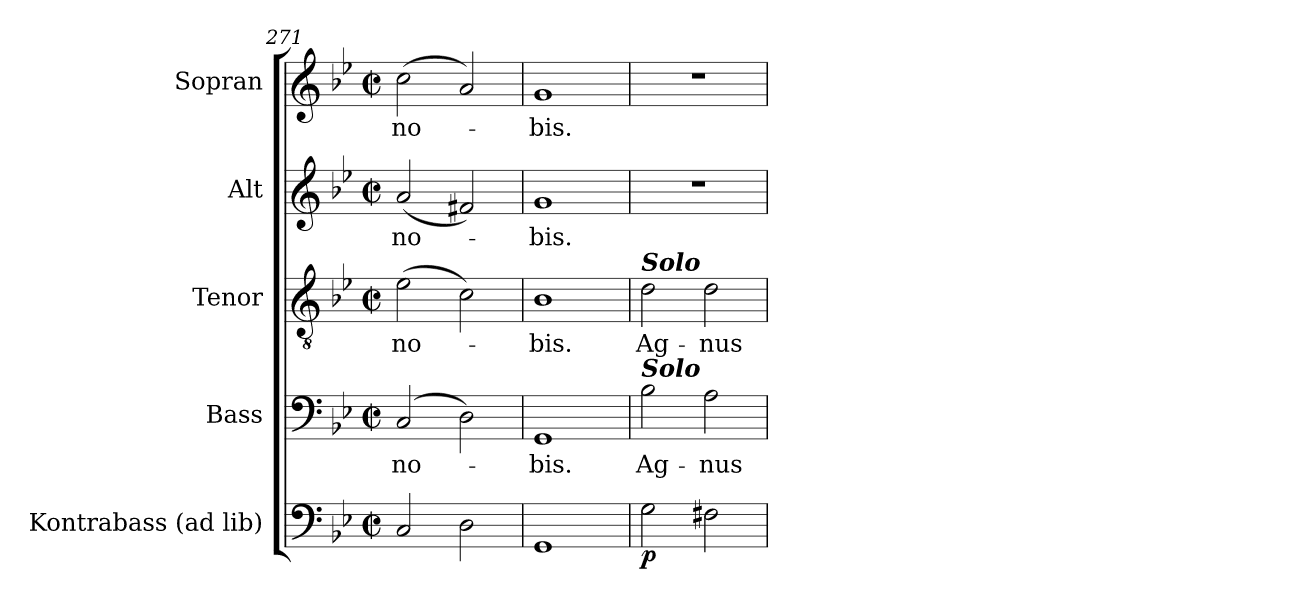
**kern	**dynam	**kern	**text	**kern	**text	**kern	**text	**kern	**text
*part5	*part5	*part4	*part4	*part3	*part3	*part2	*part2	*part1	*part1
*staff5	*staff5	*staff4	*staff4	*staff3	*staff3	*staff2	*staff2	*staff1	*staff1
*I"Kontrabass (ad lib)	*	*I"Bass	*	*I"Tenor	*	*I"Alt	*	*I"Sopran	*
*I'Kb.	*	*I'B.	*	*I'T.	*	*I'A.	*	*I'S.	*
*clefF4	*	*clefF4	*	*clefGv2	*	*clefG2	*	*clefG2	*
*ITrd7c12	*	*	*	*	*	*	*	*	*
*k[b-e-]	*	*k[b-e-]	*	*k[b-e-]	*	*k[b-e-]	*	*k[b-e-]	*
*B-:	*	*B-:	*	*B-:	*	*B-:	*	*B-:	*
*M2/2	*	*M2/2	*	*M2/2	*	*M2/2	*	*M2/2	*
*met(c|)	*	*met(c|)	*	*met(c|)	*	*met(c|)	*	*met(c|)	*
=271	=271	=271	=271	=271	=271	=271	=271	=271	=271
!	!	!	!LO:LY:b	!	!LO:LY:b	!	!LO:LY:b	!	!LO:LY:b
2CC/	.	(2C/	no-	(>2e-\	no-	(<2a/	no-	(>2cc\	no-
2DD\	.	2D\)	.	2c\)	.	2f#X/)	.	2a/)	.
=272	=272	=272	=272	=272	=272	=272	=272	=272	=272
!	!	!	!LO:LY:b	!	!LO:LY:b	!	!LO:LY:b	!	!LO:LY:b
1GGG	.	1GG	-bis.	1B-	-bis.	1g	-bis.	1g	-bis.
=273	=273	=273	=273	=273	=273	=273	=273	=273	=273
!	!	!	!	!LO:TX:a:Bi:t=Solo	!	!	!	!	!
!	!	!LO:TX:a:Bi:t=Solo	!	!	!	!	!	!	!
!	!LO:DY:b	!	!LO:LY:b	!	!LO:LY:b	!	!	!	!
2GG\	p	2B-\	Ag-	2d\	Ag-	1r	.	1r	.
!	!	!	!LO:LY:b	!	!LO:LY:b	!	!	!	!
2FF#X\	.	2A\	-nus	2d\	-nus	.	.	.	.
=	=	=	=	=	=	=	=	=	=
*-	*-	*-	*-	*-	*-	*-	*-	*-	*-
